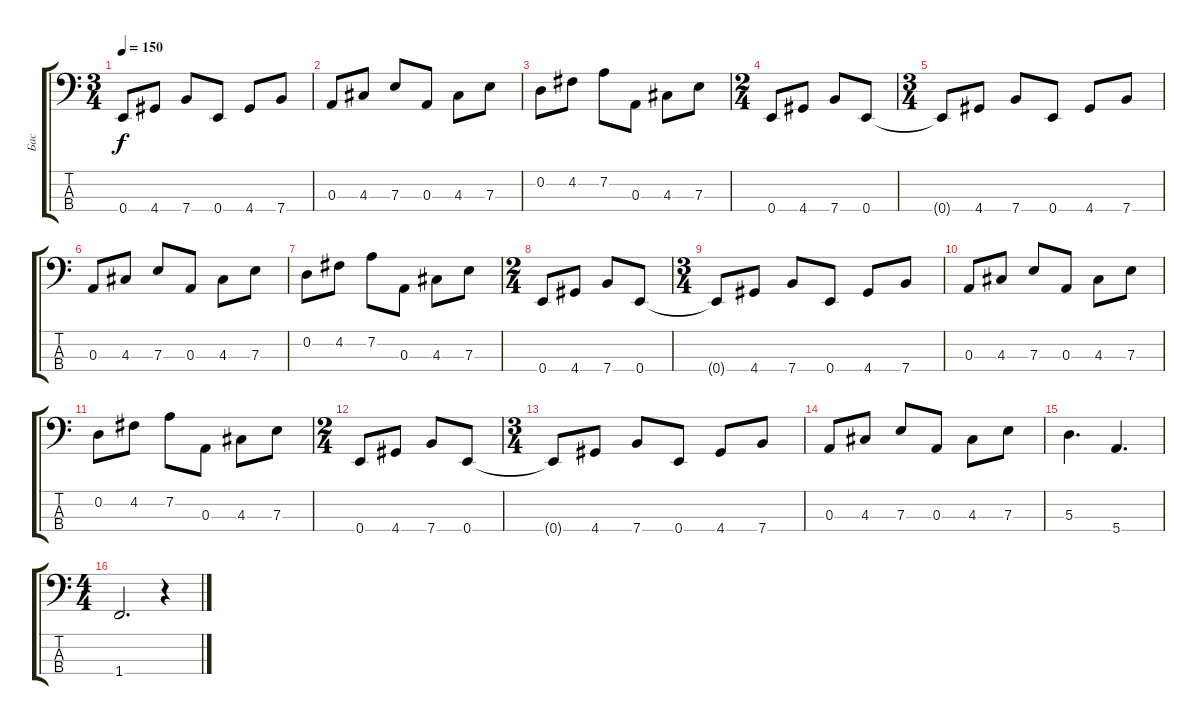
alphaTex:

\track ("Бас" "Бас") {instrument electricbassfinger}
\staff {score tabs}
\tuning (G2 D2 A1 E1) {hide}
\ts (3 4)
\tempo 150
\clef f4
\ks c
0.4.8{dy f instrument electricbassfinger} 4.4.8 7.4.8 0.4.8 4.4.8 7.4.8 |
0.3.8 4.3.8 7.3.8 0.3.8 4.3.8 7.3.8 |
0.2.8 4.2.8 7.2.8 0.3.8 4.3.8 7.3.8 |
\ts (2 4)
0.4.8 4.4.8 7.4.8 0.4.8 |
\ts (3 4)
0.4{t}.8 4.4.8 7.4.8 0.4.8 4.4.8 7.4.8 |
0.3.8 4.3.8 7.3.8 0.3.8 4.3.8 7.3.8 |
0.2.8 4.2.8 7.2.8 0.3.8 4.3.8 7.3.8 |
\ts (2 4)
0.4.8 4.4.8 7.4.8 0.4.8 |
\ts (3 4)
0.4{t}.8 4.4.8 7.4.8 0.4.8 4.4.8 7.4.8 |
0.3.8 4.3.8 7.3.8 0.3.8 4.3.8 7.3.8 |
0.2.8 4.2.8 7.2.8 0.3.8 4.3.8 7.3.8 |
\ts (2 4)
0.4.8 4.4.8 7.4.8 0.4.8 |
\ts (3 4)
0.4{t}.8 4.4.8 7.4.8 0.4.8 4.4.8 7.4.8 |
0.3.8 4.3.8 7.3.8 0.3.8 4.3.8 7.3.8 |
5.3.4{d} 5.4.4{d} |
\ts (4 4)
1.4.2{d} r.4
